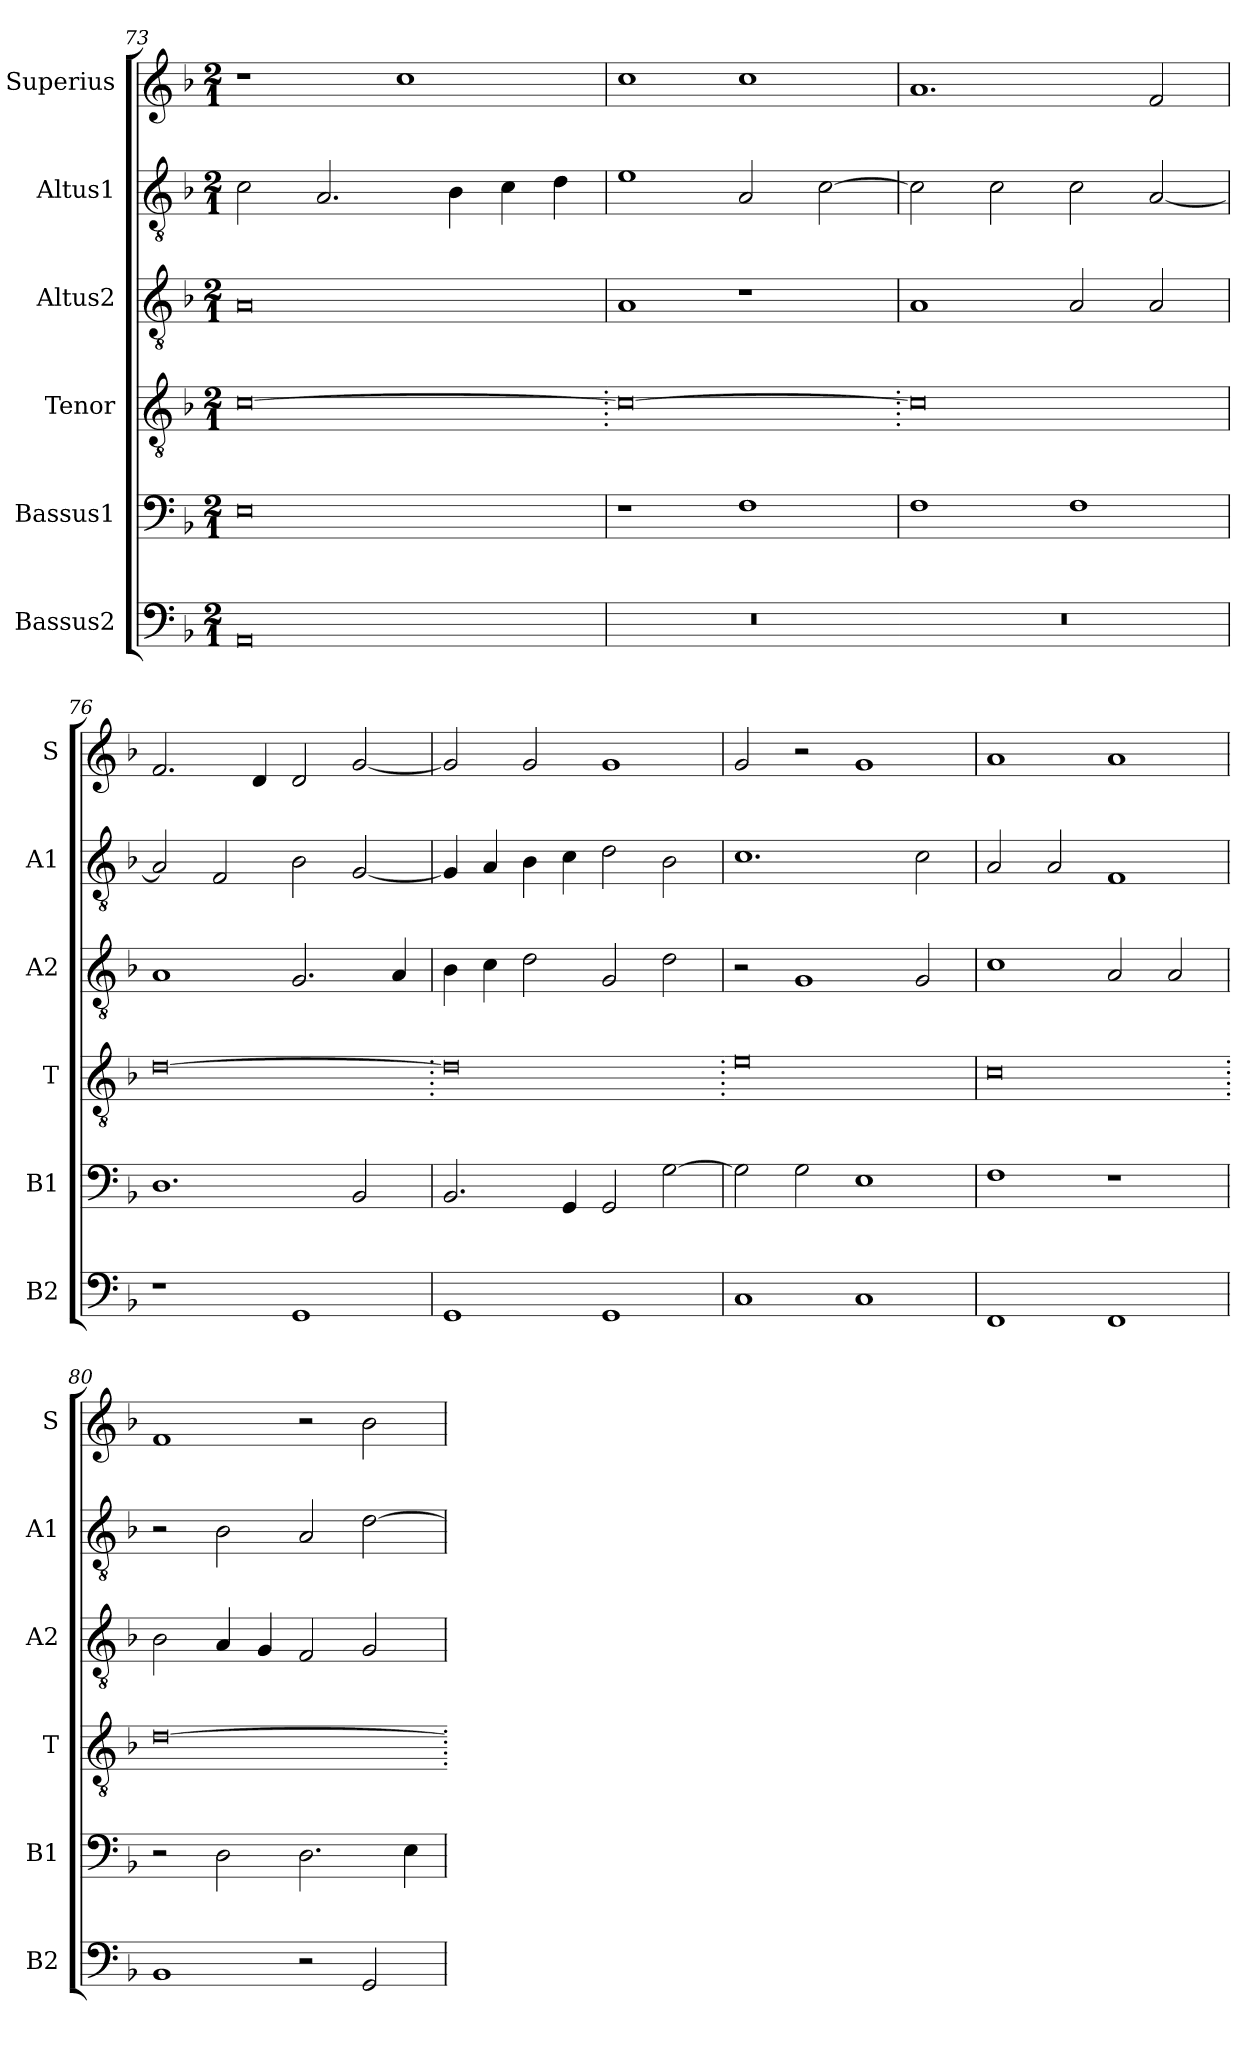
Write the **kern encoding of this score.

**kern	**kern	**kern	**kern	**kern	**kern
*part6	*part5	*part4	*part3	*part2	*part1
*staff6	*staff5	*staff4	*staff3	*staff2	*staff1
*I"Bassus2	*I"Bassus1	*I"Tenor	*I"Altus2	*I"Altus1	*I"Superius
*I'B2	*I'B1	*I'T	*I'A2	*I'A1	*I'S
*clefF4	*clefF4	*clefGv2	*clefGv2	*clefGv2	*clefG2
*k[b-]	*k[b-]	*k[b-]	*k[b-]	*k[b-]	*k[b-]
*M2/1	*M2/1	*M2/1	*M2/1	*M2/1	*M2/1
=73	=73	=73	=73	=73	=73
0AA	0E	[0c	0A	2c\	1r
.	.	.	.	2.A/	.
.	.	.	.	.	1cc
.	.	.	.	4B-\	.
.	.	.	.	4c\	.
.	.	.	.	4d\	.
=74	=74	=74.	=74	=74	=74
0r	1r	0c_	1A	1e	1cc
.	1F	.	1r	2A/	1cc
.	.	.	.	[2c\	.
=75	=75	=75.	=75	=75	=75
0r	1F	0c]	1A	2c\]	1.a
.	.	.	.	2c\	.
.	1F	.	2A/	2c\	.
.	.	.	2A/	[2A/	2f/
=76	=76	=76	=76	=76	=76
1r	1.D	[0d	1A	2A/]	2.f/
.	.	.	.	2F/	.
.	.	.	.	.	4d/
1GG	.	.	2.G/	2B-\	2d/
.	2BB-/	.	.	[2G/	[2g/
.	.	.	4A/	.	.
=77	=77	=77.	=77	=77	=77
1GG	2.BB-/	0d]	4B-\	4G/]	2g/]
.	.	.	4c\	4A/	.
.	.	.	2d\	4B-\	2g/
.	4GG/	.	.	4c\	.
1GG	2GG/	.	2G/	2d\	1g
.	[2G\	.	2d\	2B-\	.
=78	=78	=78.	=78	=78	=78
1C	2G\]	0e	2r	1.c	2g/
.	2G\	.	1G	.	2r
1C	1E	.	.	.	1g
.	.	.	2G/	2c\	.
=79	=79	=79	=79	=79	=79
1FF	1F	0c	1c	2A/	1a
.	.	.	.	2A/	.
1FF	1r	.	2A/	1F	1a
.	.	.	2A/	.	.
=80	=80	=80.	=80	=80	=80
1BB-	2r	[0d	2B-\	2r	1f
.	2D\	.	4A/	2B-\	.
.	.	.	4G/	.	.
2r	2.D\	.	2F/	2A/	2r
2GG/	.	.	2G/	[2d\	2b-\
.	4E\	.	.	.	.
=	=	=.	=	=	=
*-	*-	*-	*-	*-	*-
